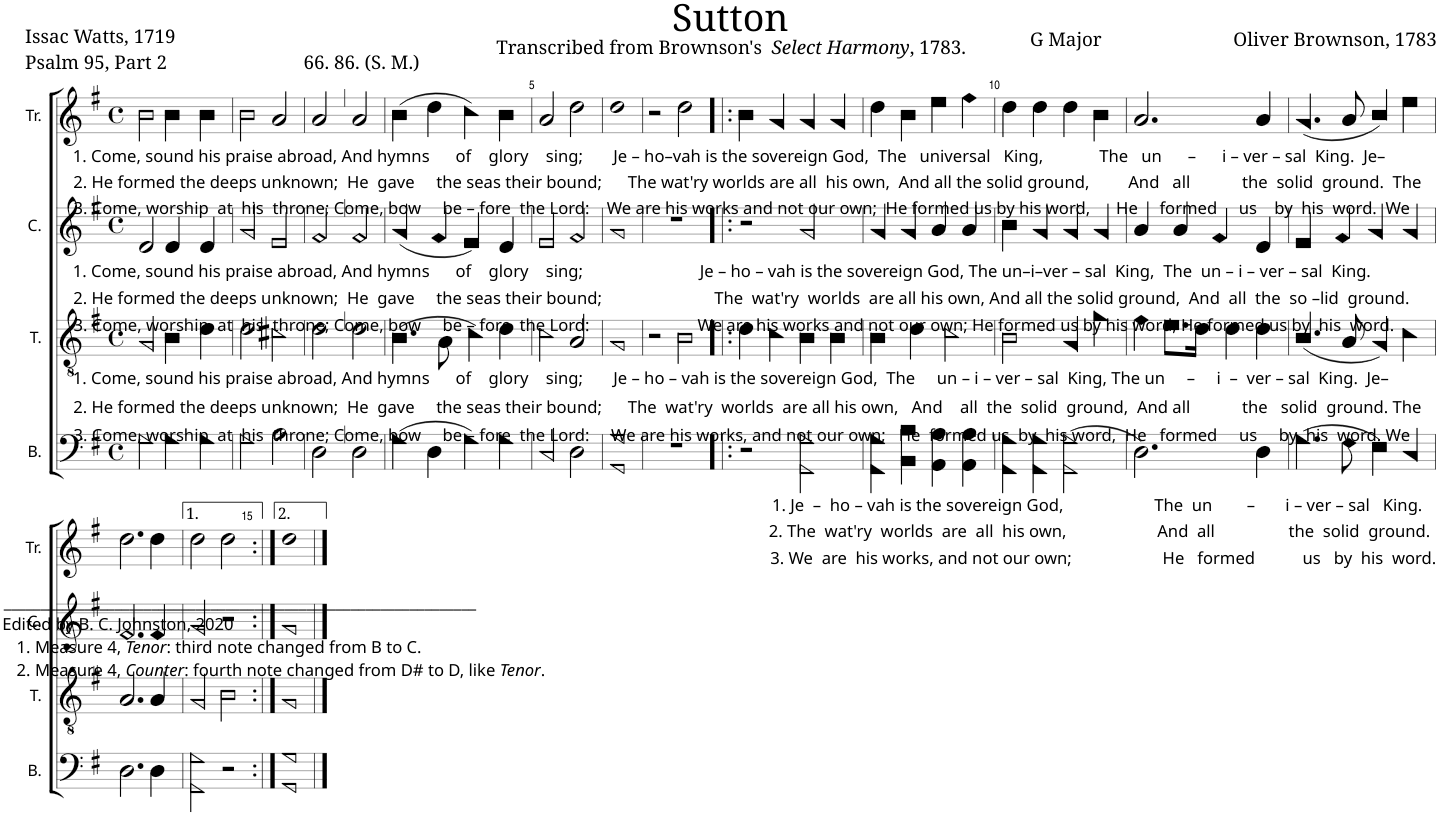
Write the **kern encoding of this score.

**kern	**kern	**kern	**kern
*part4	*part3	*part2	*part1
*staff4	*staff3	*staff2	*staff1
*I"B.	*I"T.	*I"C.	*I"Tr.
*I'B.	*I'T.	*I'C.	*I'Tr.
*clefF4	*clefGv2	*clefG2	*clefG2
*k[f#]	*k[f#]	*k[f#]	*k[f#]
*M4/4	*M4/4	*M4/4	*M4/4
*met(c)	*met(c)	*met(c)	*met(c)
=1	=1	=1	=1
!	!	!	!LO:TX:b:t=1. Come, sound his praise abroad, And hymns      of    glory    sing;       Je – ho–vah is the sovereign God,  The   universal   King,             The   un      –      i – ver – sal  King.  Je–
!	!	!	!LO:TX:b:t=2. He formed the deeps unknown;  He  gave     the seas their bound;      The wat'ry worlds are all  his own,  And all the solid ground,         And   all            the  solid  ground.  The
!	!	!	!LO:TX:b:t=3. Come, worship  at  his  throne; Come, bow     be – fore  the Lord&colon;    We are his works and not our own;  He formed us by his word,      He     formed     us    by  his  word.  We
!	!	!LO:TX:b:t=1. Come, sound his praise abroad, And hymns      of    glory    sing;                           Je – ho – vah is the sovereign God, The un–i–ver – sal  King,  The  un – i – ver – sal  King.	!
!	!	!LO:TX:b:t=2. He formed the deeps unknown;  He  gave     the seas their bound;                          The  wat'ry  worlds  are all his own, And all the solid ground,  And  all  the  so –lid  ground.	!
!	!	!LO:TX:b:t=3. Come, worship  at  his  throne; Come, bow     be – fore  the Lord&colon;                         We are his works and not our own; He formed us by his word, He formed us by  his  word.	!
!	!LO:TX:b:t=1. Come, sound his praise abroad, And hymns      of    glory    sing;       Je – ho – vah is the sovereign God,  The     un – i – ver – sal  King, The un     –     i  –  ver – sal  King.  Je–	!	!
!	!LO:TX:b:t=2. He formed the deeps unknown;  He  gave     the seas their bound;      The  wat'ry  worlds  are all his own,   And    all  the  solid  ground,  And all            the   solid  ground. The	!	!
!	!LO:TX:b:t=3. Come, worship  at  his  throne; Come, bow     be – fore  the Lord&colon;     We are his works, and not our own;   He  formed us  by  his word,  He   formed     us     by  his  word. We	!	!
!LO:TX:b:t=________________________________________________________________	!	!	!
!LO:TX:b:t=Edited by B. C. Johnston, 2020	!	!	!
!LO:TX:b:t=1. Measure 4,	!	!	!
!LO:TX:b:i:t=Tenor	!	!	!
!LO:TX:b:t=&colon; third note changed from B to C.	!	!	!
!LO:TX:b:t=2. Measure 4,	!	!	!
!LO:TX:b:i:t=Counter	!	!	!
!LO:TX:b:t=&colon; fourth note changed from D# to D, like	!	!	!
!LO:TX:b:i:t=Tenor	!	!	!
!LO:TX:b:t=.	!	!	!
2G!\	2G!/	2d!/	2b!\
4G!\	4B!\	4d!/	4b!\
4G!\	4d!\	4d!/	4b!\
=2	=2	=2	=2
2G!\	2d!\	2g!/	2b!\
2A!\	2c#X!\	2e!/	2a!/
=3	=3	=3	=3
2D!\	2d!\	2f#!/	2a!/
2D!\	2d!\	2f#!/	2a!/
=4	=4	=4	=4
(4G!\	(4.B!\	(4g!/	(4b!\
4D!\	.	4f#!/	4dd!\
.	8A!\	.	.
4G!\)	4c!\)	4e!/)	4cc!\)
4G!\	4d!\	4d!/	4b!\
=5	=5	=5	=5
2C!/	2c!\	2e!/	2a!/
2D!\	2A!/	2f#!/	2dd!\
=6	=6	=6	=6
1GG! 1G!	1G!	1g!	1dd!
=7	=7	=7	=7
1r	2r	1r	2r
.	2B!\	.	2dd!\
=8!|:	=8!|:	=8!|:	=8!|:
2r	4d!\	2r	4b!\
.	4c!\	.	4g!/
!LO:TX:b:t=1. Je  –  ho – vah is the sovereign God,                     The  un        –       i – ver – sal   King.	!	!	!
!LO:TX:b:t=2. The  wat'ry  worlds  are  all  his own,                     And  all                 the  solid  ground.	!	!	!
!LO:TX:b:t=3. We  are  his works, and not our own;                     He   formed           us   by  his  word.	!	!	!
2GG!\ 2G!\	4B!\	2g!/	4g!/
.	4B!\	.	4g!/
=9	=9	=9	=9
4GG!\ 4G!\	4B!\	4g!/	4dd!\
4BB!\ 4B!\	4d!\	4g!/	4b!\
4AA!\ 4A!\	2c!\	4a!/	4ee!\
4AA!\ 4A!\	.	4a!/	4ff#!\
=10	=10	=10	=10
4GG!\ 4G!\	2B!\	4b!\	4dd!\
4GG!\ 4G!\	.	4g!/	4dd!\
(2GG!\ 2G!\	4G!/	4g!/	4dd!\
.	4g!\	4g!/	4b!\
=11	=11	=11	=11
2.D!\)	4f#!\	4a!/	2.a!/
.	8.e!\L	4a!/	.
.	16d!\Jk	.	.
.	4d!\	4f#!/	.
4D!\	4d!\	4d!/	4a!/
=12	=12	=12	=12
(4.G!\	(4.B!/	4e!/	(4.g!/
.	.	4f#!/	.
8F#!\	8A!/	.	8a!/
4E!\)	4G!/)	4g!/	4b!/)
4C!/	4c!\	4g!/	4ee!\
!!LO:LB:g=z
=13	=13	=13	=13
2.D!\	2.A!/	2.f#!/	2.dd!\
4D!\	4A!/	4f#!/	4dd!\
=14	=14	=14	=14
2GG!\ 2G!\	2G!/	2g!/	2dd!\
2r	2B!\	2r	2dd!\
=15:|!	=15:|!	=15:|!	=15:|!
1GG! 1G!	1G!	1g!	1dd!
==	==	==	==
*-	*-	*-	*-
